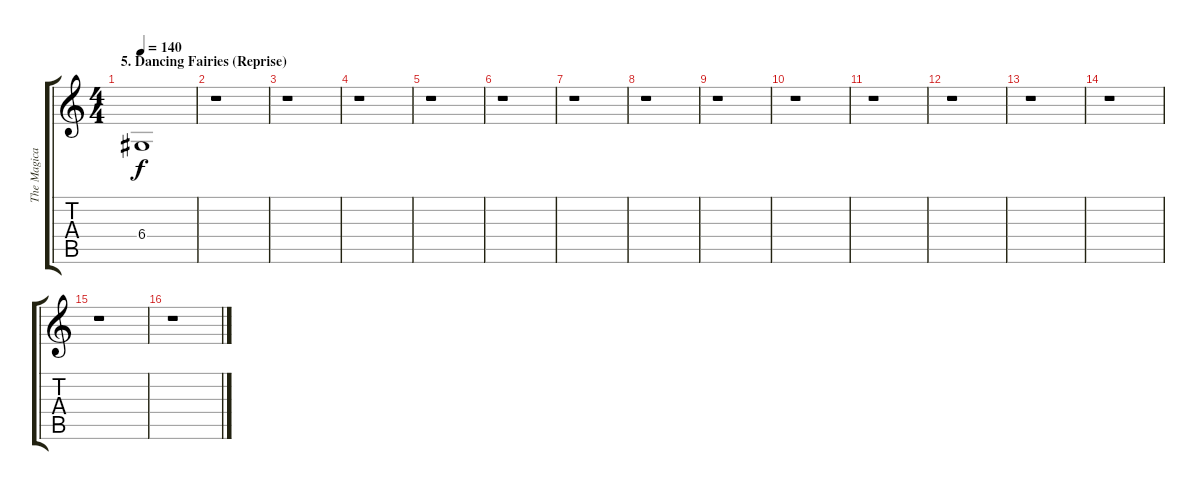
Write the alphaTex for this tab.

\track ("The Magical Garden" "The Magica") {instrument orchestralharp}
\staff {score tabs}
\tuning (E4 B3 G3 D3 A2 E2) {hide}
\ts (4 4)
\section ("" "5. Dancing Fairies (Reprise)")
\tempo 140
\clef g2
\ks c
6.4.1{dy f} |
r.1 |
r.1 |
r.1 |
r.1 |
r.1 |
r.1 |
r.1 |
r.1 |
r.1 |
r.1 |
r.1 |
r.1 |
r.1 |
r.1 |
r.1
